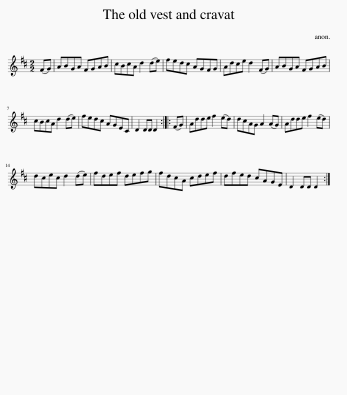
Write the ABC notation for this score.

X:1
L:1/8
M:2/2
I:linebreak $
K:D
V:1 treble
V:1
 (FG) | ABGA FGAB | cBcA d2 (de) | fedc AGFG | Adce d2 (FG) | %5
 ABGA FGAB |$ cBcA d2 (de) | fedc AGEC | D2 DD D2 :: (FG) | %10
 Adde f2 (ed) | dcAG A2 (AG) | Adde f2 (ed) |$ dcec d2 (de) | fdef defg | %15
 fdcA cdef | dfed cAGE | D2 DD D2 :| %18
